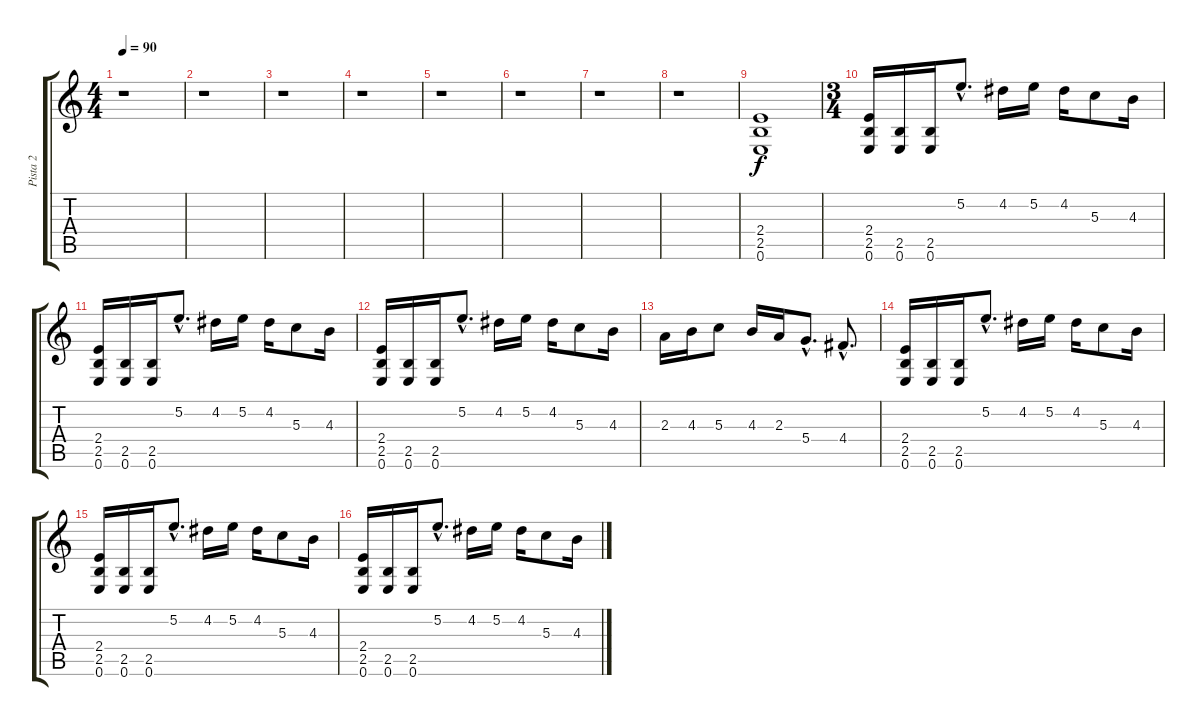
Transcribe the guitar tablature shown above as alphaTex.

\track ("Pista 2" "Pista 2") {instrument overdrivenguitar}
\staff {score tabs}
\tuning (E4 B3 G3 D3 A2 E2) {hide}
\ts (4 4)
\tempo 90
\clef g2
\ks c
r.1{dy f} |
r.1 |
r.1 |
r.1 |
r.1 |
r.1 |
r.1 |
r.1 |
(2.4 2.5 0.6).1{volume 13} |
\ts (3 4)
(2.4 2.5 0.6).16 (2.5 0.6).16 (2.5 0.6).16 5.2{hac}.8{d} 4.2.16 5.2.16 4.2.16 5.3.8 4.3.16 |
(2.4 2.5 0.6).16 (2.5 0.6).16 (2.5 0.6).16 5.2{hac}.8{d} 4.2.16 5.2.16 4.2.16 5.3.8 4.3.16 |
(2.4 2.5 0.6).16 (2.5 0.6).16 (2.5 0.6).16 5.2{hac}.8{d} 4.2.16 5.2.16 4.2.16 5.3.8 4.3.16 |
2.3.16 4.3.16 5.3.8 4.3.16 2.3.16 5.4{hac}.8{d} 4.4{hac}.8{d} |
(2.4 2.5 0.6).16 (2.5 0.6).16 (2.5 0.6).16 5.2{hac}.8{d} 4.2.16 5.2.16 4.2.16 5.3.8 4.3.16 |
(2.4 2.5 0.6).16 (2.5 0.6).16 (2.5 0.6).16 5.2{hac}.8{d} 4.2.16 5.2.16 4.2.16 5.3.8 4.3.16 |
(2.4 2.5 0.6).16 (2.5 0.6).16 (2.5 0.6).16 5.2{hac}.8{d} 4.2.16 5.2.16 4.2.16 5.3.8 4.3.16
